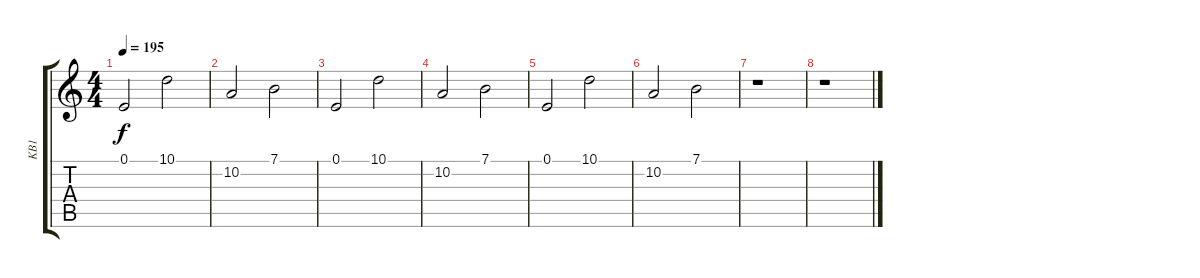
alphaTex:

\track ("KB1" "KB1") {instrument drawbarorgan}
\staff {score tabs}
\tuning (E4 B3 G3 D3 A2 E2) {hide}
\ts (4 4)
\tempo 195
\clef g2
\ks c
0.1.2{dy f} 10.1.2 |
10.2.2 7.1.2 |
0.1.2 10.1.2 |
10.2.2 7.1.2 |
0.1.2 10.1.2 |
10.2.2 7.1.2 |
r.1 |
r.1
